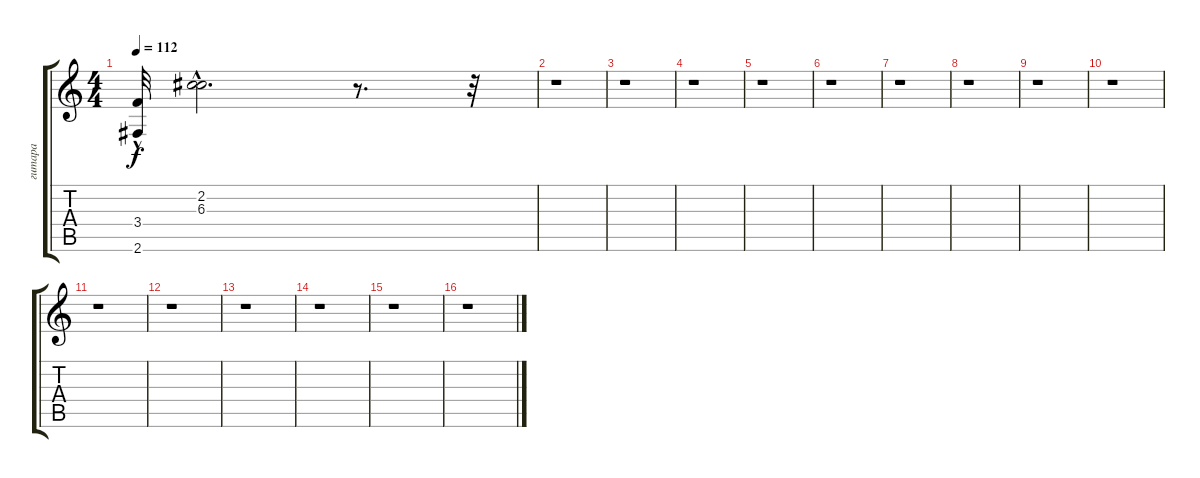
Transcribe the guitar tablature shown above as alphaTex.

\track ("гитара" "гитара") {instrument acousticguitarsteel}
\staff {score tabs}
\tuning (E4 B3 G3 D3 A2 E2) {hide}
\ts (4 4)
\tempo 112
\clef g2
\ks c
(3.4{hac} 2.6{hac}).32{dy f} (2.2{hac} 6.3{hac}).2{d} r.8{d} r.32 |
r.1 |
r.1 |
r.1 |
r.1 |
r.1 |
r.1 |
r.1 |
r.1 |
r.1 |
r.1 |
r.1 |
r.1 |
r.1 |
r.1 |
r.1
